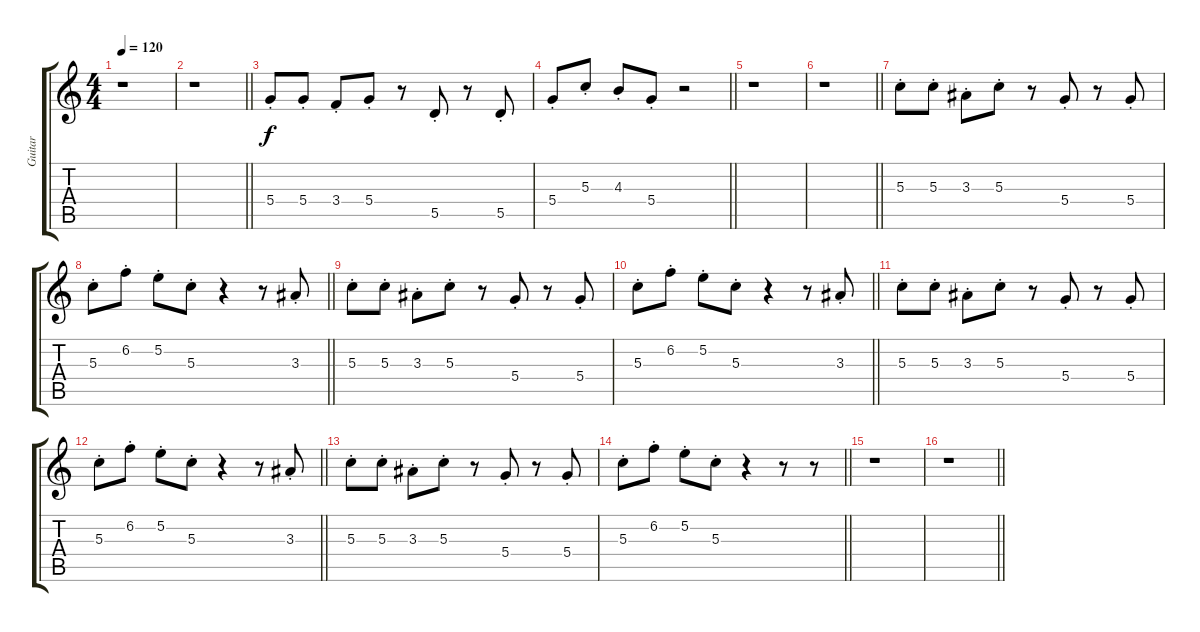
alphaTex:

\track ("Guitar" "Guitar") {instrument electricguitarclean}
\staff {score tabs}
\tuning (E4 B3 G3 D3 A2 E2) {hide}
\ts (4 4)
\tempo 120
\clef g2
\ks c
r.1{dy f} |
\barLineRight lightlight
r.1 |
5.4{st}.8 5.4{st}.8 3.4{st}.8 5.4{st}.8 r.8 5.5{st}.8 r.8 5.5{st}.8 |
\barLineRight lightlight
5.4{st}.8 5.3{st}.8 4.3{st}.8 5.4{st}.8 r.2 |
r.1 |
\barLineRight lightlight
r.1 |
5.3{st}.8 5.3{st}.8 3.3{st}.8 5.3{st}.8 r.8 5.4{st}.8 r.8 5.4{st}.8 |
\barLineRight lightlight
5.3{st}.8 6.2{st}.8 5.2{st}.8 5.3{st}.8 r.4 r.8 3.3{st}.8 |
5.3{st}.8 5.3{st}.8 3.3{st}.8 5.3{st}.8 r.8 5.4{st}.8 r.8 5.4{st}.8 |
\barLineRight lightlight
5.3{st}.8 6.2{st}.8 5.2{st}.8 5.3{st}.8 r.4 r.8 3.3{st}.8 |
5.3{st}.8 5.3{st}.8 3.3{st}.8 5.3{st}.8 r.8 5.4{st}.8 r.8 5.4{st}.8 |
\barLineRight lightlight
5.3{st}.8 6.2{st}.8 5.2{st}.8 5.3{st}.8 r.4 r.8 3.3{st}.8 |
5.3{st}.8 5.3{st}.8 3.3{st}.8 5.3{st}.8 r.8 5.4{st}.8 r.8 5.4{st}.8 |
\barLineRight lightlight
5.3{st}.8 6.2{st}.8 5.2{st}.8 5.3{st}.8 r.4 r.8 r.8 |
r.1 |
\barLineRight lightlight
r.1
